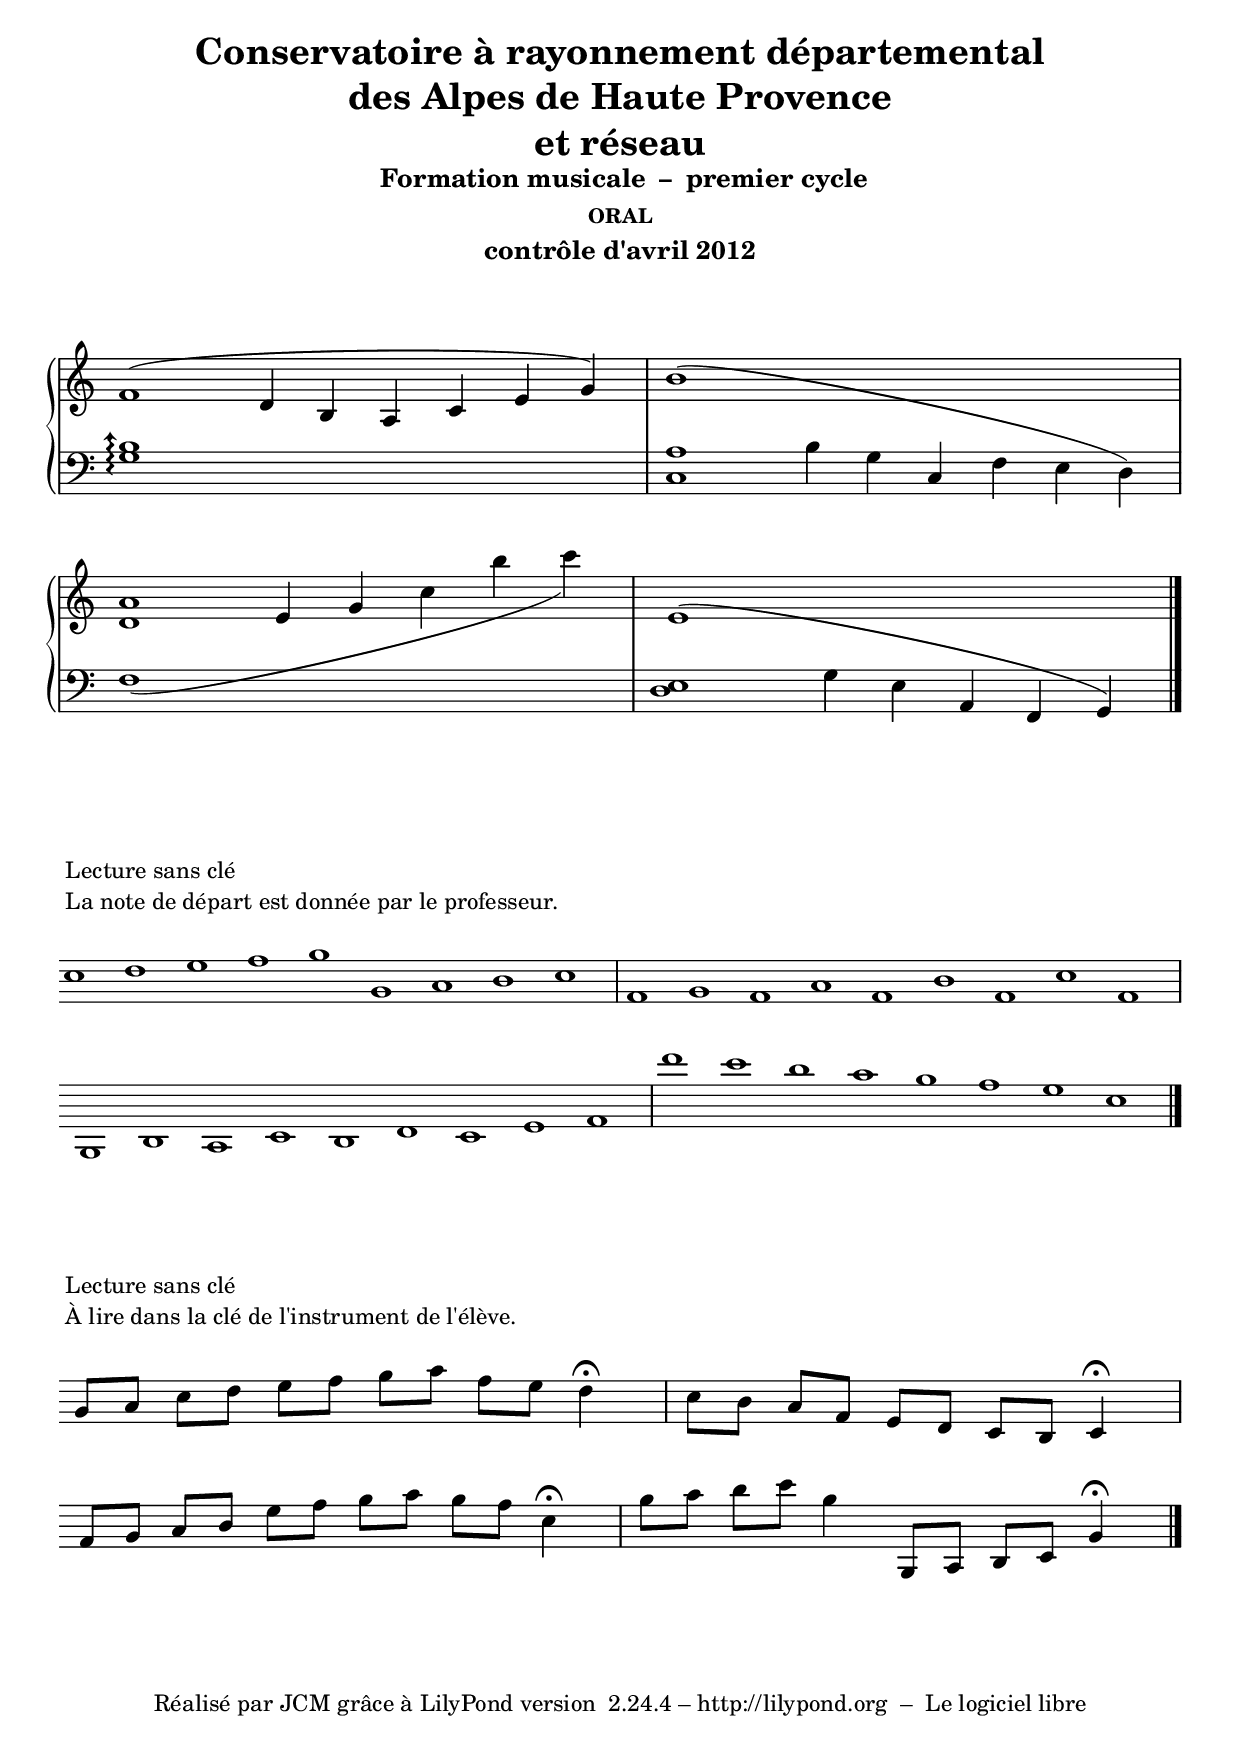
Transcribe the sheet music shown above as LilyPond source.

\version "2.14.2"
\language "english"
%#(ly:set-option 'point-and-click #f)
#(set-default-paper-size "a4")

\paper {
  indent = 0\mm
  ragged-bottom = ##f
  ragged-right = ##f
}

\header {
  title = \markup {
    \fill-line {
      \line { }
      \center-column {"Conservatoire à rayonnement départemental"
		      "des Alpes de Haute Provence"
		      "et réseau" }
      \line { }
    }
  }

  subtitle = \markup { \line { \vspace #1 }
		       \line { " Formation musicale " \char ##x2013 " premier cycle" } }
  subsubtitle = "ORAL"
  instrument = "contrôle d'avril 2012"
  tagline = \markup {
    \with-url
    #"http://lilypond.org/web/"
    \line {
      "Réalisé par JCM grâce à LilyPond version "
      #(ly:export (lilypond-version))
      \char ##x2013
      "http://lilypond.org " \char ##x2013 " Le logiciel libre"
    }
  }
}
%%% A
upper = \relative c' {
  \override Staff.TimeSignature #'stencil = ##f
  \cadenzaOn
  \clef "treble"
  f1^( d4 b a c e g) \bar "|"
  b1^( \change Staff = "lower" b,4 g c, f e d) \bar "|" \break
  \change Staff = "upper"
  <d' a'>1 s1 s4 \bar "|"
  e1( \change Staff = "lower" g,4 e a, f g)
  \bar "|."
}

lower = \relative c' {
  \override Staff.TimeSignature #'stencil = ##f 
  \cadenzaOn
  \clef bass
  \override Arpeggio #'positions = #'(0 . 4)
  \arpeggioArrowUp
  <g b>1 \arpeggio s1. 
  <c, a'>1  s1.
  f1_( \change Staff = "upper" e'4 g c b' c)
  \change Staff = "lower"
  <d,,, e>1 s1 s4
}

\score {
  \new PianoStaff <<
    \new Staff = "upper" {
      \upper
      }
    \new Staff = "lower" {
      \lower
      }
  >>
  \header {
    piece = \markup{ \vspace #2.25 }
  }
}


%%% B
LectureNoteA = \relative c'' {
  \cadenzaOn
  c1 d e f g g, a b c \bar "|"
  f,1 g f a f b f c' f, \bar "|" \break
  g,1 b a c b d c e f \bar "|"
  d'' c b a g f e c \bar "|."
}

\score {
  \new Staff \with {
    \remove "Time_signature_engraver"
    \remove "Clef_engraver"
    }

  \LectureNoteA

  \header {
    piece = \markup{ \vspace #2
		     \column {
		       " Lecture sans clé "
		       " La note de départ est donnée par le professeur. "
		   \vspace #1
		   }
  }
}
}



LectureNoteB = \relative c'' {
  \cadenzaOn
  g8[ a] c[ d] e[ f] g[ a] f[ e] d4\fermata \bar "|"
  c8[ b] a[ f] e[ d] c[ b] c4\fermata \bar "|" \break
  f8[ g] a[ b] e[ f] g[ a] g[ f] c4\fermata \bar "|"
  g'8[ a] b[ c] g4 g,,8[ a] b[ c] g'4\fermata \bar "|."
}

\score{
  \new Staff \with {
    \remove "Time_signature_engraver"
    \remove "Clef_engraver"
    }

  \LectureNoteB

  \header {
    piece = \markup{ \vspace #2
		     \column {
		       " Lecture sans clé "
		       " À lire dans la clé de l'instrument de l'élève. "
		   \vspace #1
		   }
  }
}
}


